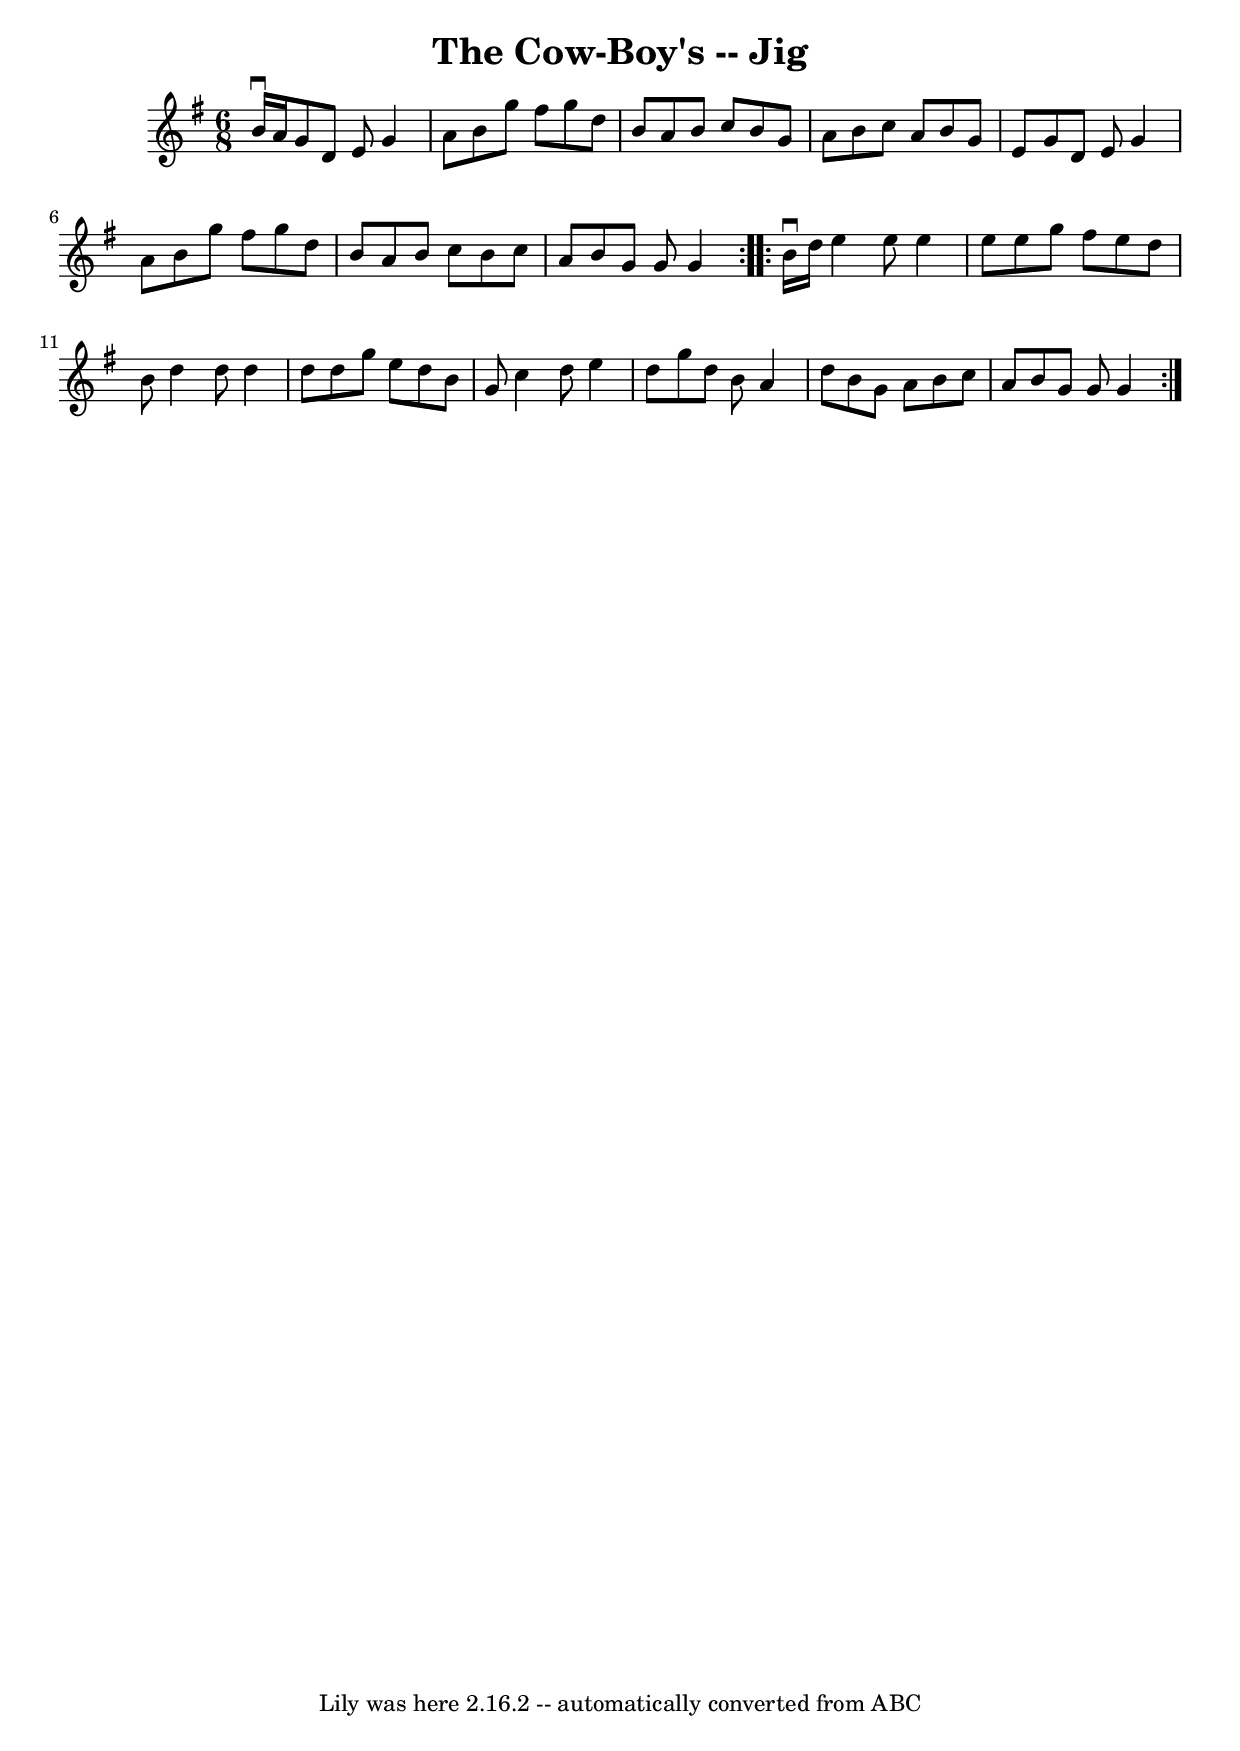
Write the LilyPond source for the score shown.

\version "2.16.2"
\include "Mammoth.ily"
\header {
  %% book = "Ryan's Mammoth Collection"
  crossRefNumber = "1"
  footnotes = "\\\\84 427"
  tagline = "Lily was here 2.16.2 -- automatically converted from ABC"
  title = "The Cow-Boy's -- Jig"

}
voicedefault =  {



  \repeat volta 2 {

    \time 6/8 
    \key g \major     b'16^\downbow a'16   |
    g'8 d'8 e'8      g'4 a'8     |
    b'8 g''8 fis''8 g''8 d''8 b'8     |
    a'8 b'8 c''8 b'8 g'8 a'8    |
    b'8 c''8         a'8 b'8 g'8 e'8     |
    g'8 d'8 e'8 g'4 a'8     |
    b'8 g''8 fis''8 g''8 d''8 b'8    |
    a'8         b'8 c''8 b'8 c''8 a'8     |
    b'8 g'8 g'8 g'4  
  }     

  \repeat volta 2 {     b'16^\downbow d''16   |
    e''4 e''8 e''4        e''8     |
    e''8 g''8 fis''8 e''8 d''8 b'8    |
         d''4 d''8 d''4 d''8     |
    d''8 g''8 e''8 d''8 b'8       g'8     |
    c''4 d''8 e''4 d''8    |
    g''8 d''8        b'8 a'4 d''8     |
    b'8 g'8 a'8 b'8 c''8 a'8     |
    b'8 g'8 g'8 g'4  
  }   

}

\score{
  <<

    \context Staff="default"
    {
      \voicedefault 
      
    }

  >>
  \layout {
    
  }
  \midi {
  }

}
